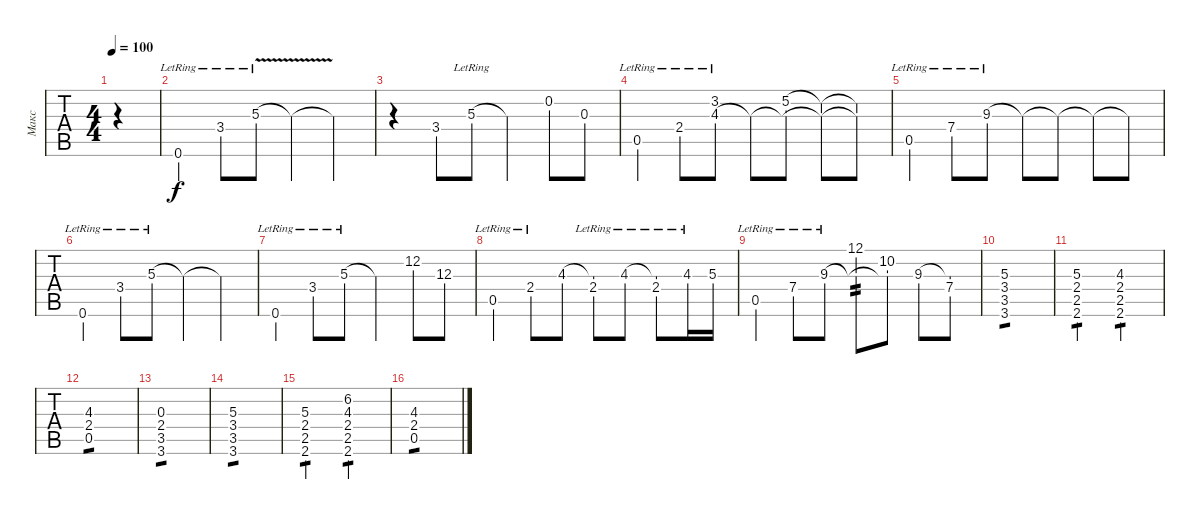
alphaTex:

\track ("Макс" "Макс") {instrument acousticguitarsteel}
\staff {tabs}
\tuning (Eb4 Bb3 Gb3 Db3 Ab2 Db2) {hide}
\ts (4 4)
\tempo 100
\clef g2
\ks c
|
0.6{lr}.4 3.4{lr}.8{dy f} 5.3{v lr}.8 5.3{t}.4 5.3{t}.4 |
r.4 3.4.8 5.3{lr}.8 5.3{t}.4 0.2.8 0.3.8 |
0.5{lr}.4 2.4{lr}.8 (3.2 4.3{lr}).8 4.3{t}.8 (5.2 4.3{t}).8 (5.2{t} 4.3{t}).8 (5.2{t} 4.3{t}).8 |
0.5{lr}.4 7.4{lr}.8 9.3{lr}.8 9.3{t}.8 9.3{t}.8 9.3{t}.8 9.3{t}.8 |
0.6{lr}.4 3.4{lr}.8 5.3{lr}.8 5.3{t}.4 5.3{t}.4 |
0.6{lr}.4 3.4{lr}.8 5.3{lr}.8 5.3{t}.4 12.2.8 12.3.8 |
0.5{lr}.4 2.4{lr}.8 4.3.8 (4.3{t} 2.4{lr}).8 4.3{lr}.8 (4.3{t} 2.4{lr}).8 4.3{lr}.16 5.3.16 |
0.5{lr}.4 7.4{lr}.8 9.3{lr}.8 (12.1 9.3{t}).8{tp 2} (10.2 9.3{t}).8 9.3.8 (9.3{t} 7.4).8 |
(5.3 3.4 3.5 3.6).1{tp 1 instrument distortionguitar} |
(5.3 2.4 2.5 2.6).2{tp 1} (4.3 2.4 2.5 2.6).2{tp 1} |
(4.3 2.4 0.5).1{tp 1} |
(0.3 2.4 3.5 3.6).1{tp 1} |
(5.3 3.4 3.5 3.6).1{tp 1} |
(5.3 2.4 2.5 2.6).2{tp 1} (6.2 4.3 2.4 2.5 2.6).2{tp 1} |
(4.3 2.4 0.5).1{tp 1}
